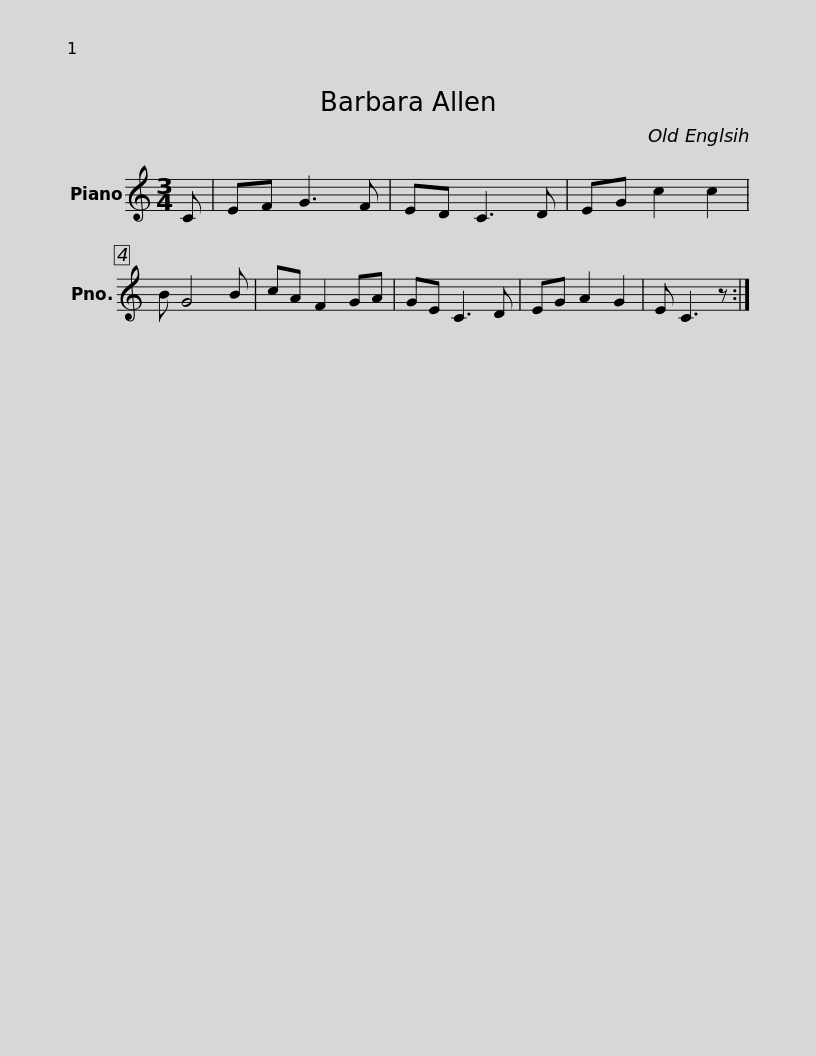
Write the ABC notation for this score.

X:1
L:1/8
M:3/4
I:linebreak $
K:C
V:1 treble
V:1
 C | EF G3 F | ED C3 D | EG c2 c2 | B G4 B |$ %5
 cA F2 GA | GE C3 D | EG A2 G2 | E C3 z :| %9
